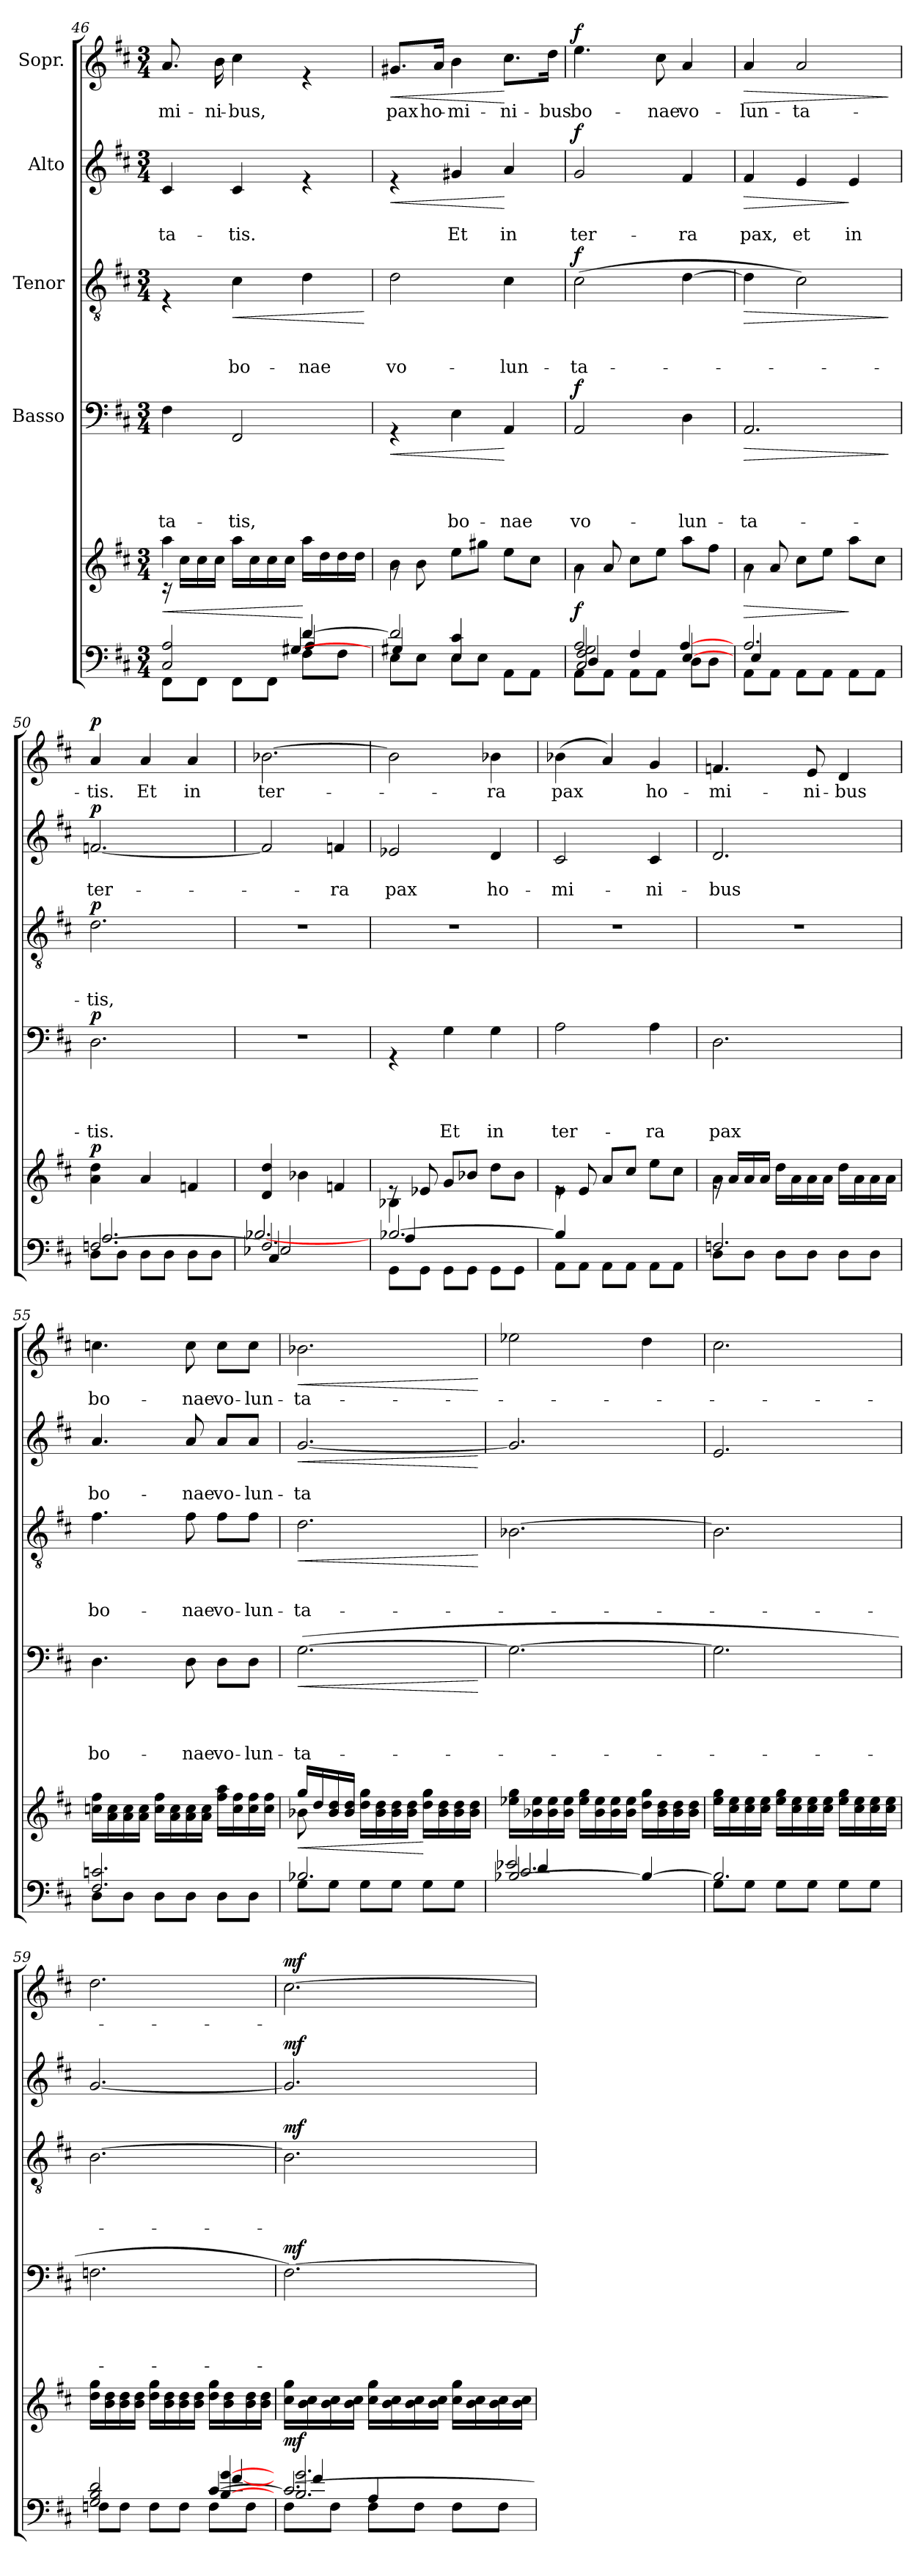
**kern	**kern	**dynam	**kern	**text	**text	**text	**text	**dynam	**kern	**text	**text	**text	**dynam	**kern	**text	**text	**dynam	**kern	**text	**dynam
*part6	*part5	*part5	*part4	*part4	*part4	*part4	*part4	*part4	*part3	*part3	*part3	*part3	*part3	*part2	*part2	*part2	*part2	*part1	*part1	*part1
*staff6	*staff5	*staff5	*staff4	*staff4	*staff4	*staff4	*staff4	*staff4	*staff3	*staff3	*staff3	*staff3	*staff3	*staff2	*staff2	*staff2	*staff2	*staff1	*staff1	*staff1
*	*	*	*I"Basso	*	*	*	*	*	*I"Tenor	*	*	*	*	*I"Alto	*	*	*	*I"Sopr.	*	*
*clefF4	*clefG2	*	*clefF4	*	*	*	*	*	*clefGv2	*	*	*	*	*clefG2	*	*	*	*clefG2	*	*
*k[f#c#]	*k[f#c#]	*	*k[f#c#]	*	*	*	*	*	*k[f#c#]	*	*	*	*	*k[f#c#]	*	*	*	*k[f#c#]	*	*
*D:	*D:	*	*D:	*	*	*	*	*	*D:	*	*	*	*	*D:	*	*	*	*D:	*	*
*M3/4	*M3/4	*	*M3/4	*	*	*	*	*	*M3/4	*	*	*	*	*M3/4	*	*	*	*M3/4	*	*
=46	=46	=46	=46	=46	=46	=46	=46	=46	=46	=46	=46	=46	=46	=46	=46	=46	=46	=46	=46	=46
*^	*	*	*	*	*	*	*	*	*	*	*	*	*	*	*	*	*	*	*	*
*	*^	*	*	*	*	*	*	*	*	*	*	*	*	*	*	*	*	*	*	*	*
*	*	*^	*	*	*	*	*	*	*	*	*	*	*	*	*	*	*	*	*	*	*	*
!	!	!	!	!	!LO:HP:b	!	!	!	!	!LO:LY:b	!	!	!	!	!	!	!	!	!LO:LY:b	!	!	!LO:LY:b	!
*	*	*	*	*^	*	*	*	*	*	*	*	*	*	*	*	*	*	*	*	*	*	*	*
2C#/ 2A/	8FF#\L	2ryy	2ryy	16rc	4aa\	<	4F#\	.	.	.	-ta-	.	4rE	.	.	.	.	4c#/	.	-ta-	.	8.a/	-mi-	.
.	.	.	.	16cc#\LL	.	.	.	.	.	.	.	.	.	.	.	.	.	.	.	.	.	.	.	.
.	8FF#\J	.	.	16cc#\	.	.	.	.	.	.	.	.	.	.	.	.	.	.	.	.	.	.	.	.
!	!	!	!	!	!	!	!	!	!	!	!	!	!	!	!	!	!	!	!	!	!	!	!LO:LY:b	!
.	.	.	.	16cc#\JJ	.	.	.	.	.	.	.	.	.	.	.	.	.	.	.	.	.	16b\	-ni-	.
!	!	!	!	!	!	!	!	!	!	!	!LO:LY:b	!	!	!	!	!LO:LY:b	!LO:HP:b	!	!	!LO:LY:b	!	!	!LO:LY:b	!
.	8FF#\L	.	.	16aa\LL	2ryy	.	2FF#/	.	.	.	-tis,	.	4c#\	.	.	bo-	<	4c#/	.	-tis.	.	4cc#\	-bus,	.
.	.	.	.	16cc#\	.	.	.	.	.	.	.	.	.	.	.	.	.	.	.	.	.	.	.	.
.	8FF#\J	.	.	16cc#\	.	.	.	.	.	.	.	.	.	.	.	.	.	.	.	.	.	.	.	.
.	.	.	.	16cc#\JJ	.	.	.	.	.	.	.	.	.	.	.	.	.	.	.	.	.	.	.	.
!	!	!	!	!	!	!	!	!	!	!	!	!	!	!	!	!LO:LY:b	!	!	!	!	!	!	!	!
[<4d/	8F#\L	[<4G#X/	4A/	16aa\LL	.	[	.	.	.	.	.	.	4d\	.	.	-nae	.	4re	.	.	.	4re	.	.
.	.	.	.	16dd\	.	.	.	.	.	.	.	.	.	.	.	.	.	.	.	.	.	.	.	.
.	8F#\J	.	.	16dd\	.	.	.	.	.	.	.	.	.	.	.	.	.	.	.	.	.	.	.	.
.	.	.	.	16dd\JJ	.	.	.	.	.	.	.	.	.	.	.	.	.	.	.	.	.	.	.	.
*v	*v	*v	*v	*	*	*	*	*	*	*	*	*	*	*	*	*	*	*	*	*	*	*	*	*
*	*v	*v	*	*	*	*	*	*	*	*	*	*	*	*	*	*	*	*	*	*	*
.	.	.	.	.	.	.	.	.	.	.	.	.	[	.	.	.	.	.	.	.
=47	=47	=47	=47	=47	=47	=47	=47	=47	=47	=47	=47	=47	=47	=47	=47	=47	=47	=47	=47	=47
*^	*^	*	*	*	*	*	*	*	*	*	*	*	*	*	*	*	*	*	*	*
*	*^	*	*	*	*	*	*	*	*	*	*	*	*	*	*	*	*	*	*	*	*	*
!	!	!	!	!	!	!	!	!	!	!	!LO:HP:b	!	!	!	!LO:LY:b	!	!	!	!	!LO:HP:b	!	!LO:LY:b	!LO:HP:b
2d/]	4G#/	8E\L	8rg	4b\	.	4rGG	.	.	.	.	<	2d\	.	.	vo-	.	4re	.	.	<	8.g#X/L	pax	<
.	.	8E\J	8b\	.	.	.	.	.	.	.	.	.	.	.	.	.	.	.	.	.	.	.	.
!	!	!	!	!	!	!	!	!	!	!	!	!	!	!	!	!	!	!	!	!	!	!LO:LY:b	!
.	.	.	.	.	.	.	.	.	.	.	.	.	.	.	.	.	.	.	.	.	16a/Jk	ho-	.
!	!	!	!	!	!	!	!	!	!	!LO:LY:b	!	!	!	!	!	!	!	!	!LO:LY:b	!	!	!LO:LY:b	!
.	8E\L	4E/ 4c#/	8ee\L	2ryy	.	4E\	.	.	.	bo-	.	.	.	.	.	.	4g#X/	.	Et	.	4b\	-mi-	.
.	8E\J	.	8gg#X\J	.	.	.	.	.	.	.	.	.	.	.	.	.	.	.	.	.	.	.	.
!	!	!	!	!	!	!	!	!	!	!LO:LY:b	!	!	!	!	!LO:LY:b	!	!	!	!LO:LY:b	!	!	!LO:LY:b	!
4ryy	8AA\L	4ryy	8ee\L	.	.	4AA/	.	.	.	-nae	[	4c#\	.	.	-lun-	.	4a/	.	in	[	8.cc#\L	-ni-	[
.	8AA\J	.	8cc#\J	.	.	.	.	.	.	.	.	.	.	.	.	.	.	.	.	.	.	.	.
!	!	!	!	!	!	!	!	!	!	!	!	!	!	!	!	!	!	!	!	!	!	!LO:LY:b	!
.	.	.	.	.	.	.	.	.	.	.	.	.	.	.	.	.	.	.	.	.	16dd\Jk	-bus	.
=48	=48	=48	=48	=48	=48	=48	=48	=48	=48	=48	=48	=48	=48	=48	=48	=48	=48	=48	=48	=48	=48	=48	=48
*	*	*^	*	*	*	*	*	*	*	*	*	*	*	*	*	*	*	*	*	*	*	*	*
!	!	!	!	!	!	!LO:DY:b	!	!	!	!	!LO:LY:b	!LO:DY:a	!	!	!	!LO:LY:b	!LO:DY:a	!	!	!LO:LY:b	!LO:DY:a	!	!LO:LY:b	!LO:DY:a
2A/	2C#/ 2F#/ 2G/	4D/	8AA\L	8rg	4a\	f	2AA/	.	.	.	vo-	f	(>2c#\	.	.	-ta-	f	2g/	.	ter-	f	4.ee\	bo-	f
.	.	.	8AA\J	8a/	.	.	.	.	.	.	.	.	.	.	.	.	.	.	.	.	.	.	.	.
.	.	8AA\L	4F#/	8cc#\L	2ryy	.	.	.	.	.	.	.	.	.	.	.	.	.	.	.	.	.	.	.
!	!	!	!	!	!	!	!	!	!	!	!	!	!	!	!	!	!	!	!	!	!	!	!LO:LY:b	!
.	.	8AA\J	.	8ee\J	.	.	.	.	.	.	.	.	.	.	.	.	.	.	.	.	.	8cc#\	-nae	.
!	!	!	!	!	!	!	!	!	!	!	!LO:LY:b	!	!	!	!	!	!	!	!	!LO:LY:b	!	!	!LO:LY:b	!
[<4E/	8D\L	[<4A/	4ryy	8aa\L	.	.	4D\	.	.	.	-lun-	.	[>4d\	.	.	.	.	4f#/	.	-ra	.	4a/	vo-	.
.	8D\J	.	.	8ff#\J	.	.	.	.	.	.	.	.	.	.	.	.	.	.	.	.	.	.	.	.
*	*	*v	*v	*	*	*	*	*	*	*	*	*	*	*	*	*	*	*	*	*	*	*	*	*
=49	=49	=49	=49	=49	=49	=49	=49	=49	=49	=49	=49	=49	=49	=49	=49	=49	=49	=49	=49	=49	=49	=49	=49
!	!	!	!	!	!LO:HP:b	!	!	!	!	!LO:LY:b	!LO:HP:b	!	!	!	!	!LO:HP:b	!	!	!LO:LY:b	!LO:HP:b	!	!LO:LY:b	!LO:HP:b
2.A/	4E/	8AA\L	8rg	4a\	>	2.AA/	.	.	.	-ta-	>	4d\]	.	.	.	>	4f#/	.	pax,	>	4a/	-lun-	>
.	.	8AA\J	8a/	.	.	.	.	.	.	.	.	.	.	.	.	.	.	.	.	.	.	.	.
!	!	!	!	!	!	!	!	!	!	!	!	!	!	!	!	!	!	!	!LO:LY:b	!	!	!LO:LY:b	!
.	2ryy	8AA\L	8cc#\L	2ryy	.	.	.	.	.	.	.	2c#\)	.	.	.	.	4e/	.	et	.	2a/	-ta-	.
.	.	8AA\J	8ee\J	.	.	.	.	.	.	.	.	.	.	.	.	.	.	.	.	.	.	.	.
!	!	!	!	!	!	!	!	!	!	!	!	!	!	!	!	!	!	!	!LO:LY:b	!	!	!	!
.	.	8AA\L	8aa\L	.	]	.	.	.	.	.	.	.	.	.	.	.	4e/	.	in	]	.	.	.
.	.	8AA\J	8cc#\J	.	.	.	.	.	.	.	.	.	.	.	.	.	.	.	.	.	.	.	.
*v	*v	*v	*	*	*	*	*	*	*	*	*	*	*	*	*	*	*	*	*	*	*	*	*
*	*v	*v	*	*	*	*	*	*	*	*	*	*	*	*	*	*	*	*	*	*	*
.	.	.	.	.	.	.	.	]	.	.	.	.	]	.	.	.	.	.	.	]
!!LO:LB:g=z
=50	=50	=50	=50	=50	=50	=50	=50	=50	=50	=50	=50	=50	=50	=50	=50	=50	=50	=50	=50	=50
*^	*	*	*	*	*	*	*	*	*	*	*	*	*	*	*	*	*	*	*	*
*	*^	*	*	*	*	*	*	*	*	*	*	*	*	*	*	*	*	*	*	*	*
!	!	!	!	!LO:DY:a	!	!	!	!	!LO:LY:b	!LO:DY:a	!	!	!	!LO:LY:b	!LO:DY:a	!	!	!LO:LY:b	!LO:DY:a	!	!LO:LY:b	!LO:DY:a
[<2.Fn/	2.A/	8D\L	4a\ 4dd\	p	2.D\	.	.	.	-tis.	p	2.d\	.	.	-tis,	p	[<2.fn/	.	ter-	p	4a/	-tis.	p
.	.	8D\J	.	.	.	.	.	.	.	.	.	.	.	.	.	.	.	.	.	.	.	.
!	!	!	!	!	!	!	!	!	!	!	!	!	!	!	!	!	!	!	!	!	!LO:LY:b	!
.	.	8D\L	4a/	.	.	.	.	.	.	.	.	.	.	.	.	.	.	.	.	4a/	Et	.
.	.	8D\J	.	.	.	.	.	.	.	.	.	.	.	.	.	.	.	.	.	.	.	.
!	!	!	!	!	!	!	!	!	!	!	!	!	!	!	!	!	!	!	!	!	!LO:LY:b	!
.	.	8D\L	4fn/	.	.	.	.	.	.	.	.	.	.	.	.	.	.	.	.	4a/	in	.
.	.	8D\J	.	.	.	.	.	.	.	.	.	.	.	.	.	.	.	.	.	.	.	.
=51	=51	=51	=51	=51	=51	=51	=51	=51	=51	=51	=51	=51	=51	=51	=51	=51	=51	=51	=51	=51	=51	=51
*	*	*^	*	*	*	*	*	*	*	*	*	*	*	*	*	*	*	*	*	*	*	*
!	!	!	!	!	!	!	!	!	!	!	!	!	!	!	!	!	!	!	!	!	!	!LO:LY:b	!
2.F/]	[<2.B-X/	4C#/	2E-X/	4d/ 4dd/	.	2.r	.	.	.	.	.	2.r	.	.	.	.	2f/]	.	.	.	[>2.b-X\	ter-	.
.	.	2ryy	.	4b-X\	.	.	.	.	.	.	.	.	.	.	.	.	.	.	.	.	.	.	.
!	!	!	!	!	!	!	!	!	!	!	!	!	!	!	!	!	!	!	!LO:LY:b	!	!	!	!
.	.	.	4ryy	4fn/	.	.	.	.	.	.	.	.	.	.	.	.	4fn/	.	-ra	.	.	.	.
=52	=52	=52	=52	=52	=52	=52	=52	=52	=52	=52	=52	=52	=52	=52	=52	=52	=52	=52	=52	=52	=52	=52	=52
*	*	*	*	*^	*	*	*	*	*	*	*	*	*	*	*	*	*	*	*	*	*	*	*
!	!	!	!	!	!	!	!	!	!	!	!	!	!	!	!	!	!	!	!	!LO:LY:b	!	!	!	!
*	*	*v	*v	*	*	*	*	*	*	*	*	*	*	*	*	*	*	*	*	*	*	*	*	*
[<2.B-/	4A/	8GG\L	8re	4B-X\	.	4rGG	.	.	.	.	.	2.r	.	.	.	.	2e-X/	.	pax	.	2b-\]	.	.
.	.	8GG\J	8e-X/	.	.	.	.	.	.	.	.	.	.	.	.	.	.	.	.	.	.	.	.
!	!	!	!	!	!	!	!	!	!	!LO:LY:b	!	!	!	!	!	!	!	!	!	!	!	!	!
.	2ryy	8GG\L	8g/L	2ryy	.	4G\	.	.	.	Et	.	.	.	.	.	.	.	.	.	.	.	.	.
.	.	8GG\J	8b-X/J	.	.	.	.	.	.	.	.	.	.	.	.	.	.	.	.	.	.	.	.
!	!	!	!	!	!	!	!	!	!	!LO:LY:b	!	!	!	!	!	!	!	!	!LO:LY:b	!	!	!LO:LY:b	!
.	.	8GG\L	8dd\L	.	.	4G\	.	.	.	in	.	.	.	.	.	.	4d/	.	ho-	.	4b-X\	-ra	.
.	.	8GG\J	8b-\J	.	.	.	.	.	.	.	.	.	.	.	.	.	.	.	.	.	.	.	.
=53	=53	=53	=53	=53	=53	=53	=53	=53	=53	=53	=53	=53	=53	=53	=53	=53	=53	=53	=53	=53	=53	=53	=53
!	!	!	!	!	!	!	!	!	!	!LO:LY:b	!	!	!	!	!	!	!	!	!LO:LY:b	!	!	!LO:LY:b	!
*	*v	*v	*	*	*	*	*	*	*	*	*	*	*	*	*	*	*	*	*	*	*	*	*
4B-/]	8AA\L	8re	4e\	.	2A\	.	.	.	ter-	.	2.r	.	.	.	.	2c#/	.	-mi-	.	(>4b-X\	pax	.
.	8AA\J	8e/	.	.	.	.	.	.	.	.	.	.	.	.	.	.	.	.	.	.	.	.
2ryy	8AA\L	8a/L	2ryy	.	.	.	.	.	.	.	.	.	.	.	.	.	.	.	.	4a/)	.	.
.	8AA\J	8cc#/J	.	.	.	.	.	.	.	.	.	.	.	.	.	.	.	.	.	.	.	.
!	!	!	!	!	!	!	!	!	!LO:LY:b	!	!	!	!	!	!	!	!	!LO:LY:b	!	!	!LO:LY:b	!
.	8AA\L	8ee\L	.	.	4A\	.	.	.	-ra	.	.	.	.	.	.	4c#/	.	-ni-	.	4g/	ho-	.
.	8AA\J	8cc#\J	.	.	.	.	.	.	.	.	.	.	.	.	.	.	.	.	.	.	.	.
=54	=54	=54	=54	=54	=54	=54	=54	=54	=54	=54	=54	=54	=54	=54	=54	=54	=54	=54	=54	=54	=54	=54
!	!	!	!	!	!	!	!	!	!LO:LY:b	!	!	!	!	!	!	!	!	!LO:LY:b	!	!	!LO:LY:b	!
2.Fn/	8D\L	16rg	4a\	.	2.D\	.	.	.	pax	.	2.r	.	.	.	.	2.d/	.	-bus	.	4.fn/	-mi-	.
.	.	16a/LL	.	.	.	.	.	.	.	.	.	.	.	.	.	.	.	.	.	.	.	.
.	8D\J	16a/	.	.	.	.	.	.	.	.	.	.	.	.	.	.	.	.	.	.	.	.
.	.	16a/JJ	.	.	.	.	.	.	.	.	.	.	.	.	.	.	.	.	.	.	.	.
.	8D\L	16dd\LL	2ryy	.	.	.	.	.	.	.	.	.	.	.	.	.	.	.	.	.	.	.
.	.	16a\	.	.	.	.	.	.	.	.	.	.	.	.	.	.	.	.	.	.	.	.
!	!	!	!	!	!	!	!	!	!	!	!	!	!	!	!	!	!	!	!	!	!LO:LY:b	!
.	8D\J	16a\	.	.	.	.	.	.	.	.	.	.	.	.	.	.	.	.	.	8e/	-ni-	.
.	.	16a\JJ	.	.	.	.	.	.	.	.	.	.	.	.	.	.	.	.	.	.	.	.
!	!	!	!	!	!	!	!	!	!	!	!	!	!	!	!	!	!	!	!	!	!LO:LY:b	!
.	8D\L	16dd\LL	.	.	.	.	.	.	.	.	.	.	.	.	.	.	.	.	.	4d/	-bus	.
.	.	16a\	.	.	.	.	.	.	.	.	.	.	.	.	.	.	.	.	.	.	.	.
.	8D\J	16a\	.	.	.	.	.	.	.	.	.	.	.	.	.	.	.	.	.	.	.	.
.	.	16a\JJ	.	.	.	.	.	.	.	.	.	.	.	.	.	.	.	.	.	.	.	.
*	*	*v	*v	*	*	*	*	*	*	*	*	*	*	*	*	*	*	*	*	*	*	*
=55	=55	=55	=55	=55	=55	=55	=55	=55	=55	=55	=55	=55	=55	=55	=55	=55	=55	=55	=55	=55	=55
!	!	!	!	!	!	!	!	!LO:LY:b	!	!	!	!	!LO:LY:b	!	!	!	!LO:LY:b	!	!	!LO:LY:b	!
2.F#/ 2.cn/	8D\L	16ccn\ 16ff#\LL	.	4.D\	.	.	.	bo-	.	4.f#\	.	.	bo-	.	4.a/	.	bo-	.	4.ccn\	bo-	.
.	.	16a\ 16cc\	.	.	.	.	.	.	.	.	.	.	.	.	.	.	.	.	.	.	.
.	8D\J	16a\ 16cc\	.	.	.	.	.	.	.	.	.	.	.	.	.	.	.	.	.	.	.
.	.	16a\ 16cc\JJ	.	.	.	.	.	.	.	.	.	.	.	.	.	.	.	.	.	.	.
.	8D\L	16cc\ 16ff#\LL	.	.	.	.	.	.	.	.	.	.	.	.	.	.	.	.	.	.	.
.	.	16a\ 16cc\	.	.	.	.	.	.	.	.	.	.	.	.	.	.	.	.	.	.	.
!	!	!	!	!	!	!	!	!LO:LY:b	!	!	!	!	!LO:LY:b	!	!	!	!LO:LY:b	!	!	!LO:LY:b	!
.	8D\J	16a\ 16cc\	.	8D\	.	.	.	-nae	.	8f#\	.	.	-nae	.	8a/	.	-nae	.	8cc\	-nae	.
.	.	16a\ 16cc\JJ	.	.	.	.	.	.	.	.	.	.	.	.	.	.	.	.	.	.	.
!	!	!	!	!	!	!	!	!LO:LY:b	!	!	!	!	!LO:LY:b	!	!	!	!LO:LY:b	!	!	!LO:LY:b	!
.	8D\L	16ff#\ 16aa\LL	.	8D\L	.	.	.	vo-	.	8f#\L	.	.	vo-	.	8a/L	.	vo-	.	8cc\L	vo-	.
.	.	16cc\ 16ff#\	.	.	.	.	.	.	.	.	.	.	.	.	.	.	.	.	.	.	.
!	!	!	!	!	!	!	!	!LO:LY:b	!	!	!	!	!LO:LY:b	!	!	!	!LO:LY:b	!	!	!LO:LY:b	!
.	8D\J	16cc\ 16ff#\	.	8D\J	.	.	.	-lun-	.	8f#\J	.	.	-lun-	.	8a/J	.	-lun-	.	8cc\J	-lun-	.
.	.	16cc\ 16ff#\JJ	.	.	.	.	.	.	.	.	.	.	.	.	.	.	.	.	.	.	.
!!LO:PB:g=z
=56	=56	=56	=56	=56	=56	=56	=56	=56	=56	=56	=56	=56	=56	=56	=56	=56	=56	=56	=56	=56	=56
!	!	!	!LO:HP:b	!	!	!	!	!LO:LY:b	!LO:HP:b	!	!	!	!LO:LY:b	!LO:HP:b	!	!	!LO:LY:b	!LO:HP:b	!	!LO:LY:b	!LO:HP:b
*	*	*^	*	*	*	*	*	*	*	*	*	*	*	*	*	*	*	*	*	*	*
2.B-X/	8G\L	16gg/LL	8b-X\	<	(>[>2.G\	.	.	.	-ta-	<	2.d\	.	.	-ta-	<	[<2.g/	.	-ta	<	2.b-X\	-ta-	<
.	.	16dd/	.	.	.	.	.	.	.	.	.	.	.	.	.	.	.	.	.	.	.	.
.	8G\J	16b-/ 16dd/	2ryy	.	.	.	.	.	.	.	.	.	.	.	.	.	.	.	.	.	.	.
.	.	16b-/ 16dd/JJ	.	.	.	.	.	.	.	.	.	.	.	.	.	.	.	.	.	.	.	.
.	8G\L	16dd\ 16gg\LL	.	.	.	.	.	.	.	.	.	.	.	.	.	.	.	.	.	.	.	.
.	.	16b-\ 16dd\	.	.	.	.	.	.	.	.	.	.	.	.	.	.	.	.	.	.	.	.
.	8G\J	16b-\ 16dd\	.	.	.	.	.	.	.	.	.	.	.	.	.	.	.	.	.	.	.	.
.	.	16b-\ 16dd\JJ	.	.	.	.	.	.	.	.	.	.	.	.	.	.	.	.	.	.	.	.
.	8G\L	16dd\ 16gg\LL	.	[	.	.	.	.	.	.	.	.	.	.	.	.	.	.	.	.	.	.
.	.	16b-\ 16dd\	.	.	.	.	.	.	.	.	.	.	.	.	.	.	.	.	.	.	.	.
.	8G\J	16b-\ 16dd\	8ryy	.	.	.	.	.	.	.	.	.	.	.	.	.	.	.	.	.	.	.
.	.	16b-\ 16dd\JJ	.	.	.	.	.	.	.	.	.	.	.	.	.	.	.	.	.	.	.	.
*v	*v	*	*	*	*	*	*	*	*	*	*	*	*	*	*	*	*	*	*	*	*	*
*	*v	*v	*	*	*	*	*	*	*	*	*	*	*	*	*	*	*	*	*	*	*
.	.	.	.	.	.	.	.	[	.	.	.	.	[	.	.	.	[	.	.	[
=57	=57	=57	=57	=57	=57	=57	=57	=57	=57	=57	=57	=57	=57	=57	=57	=57	=57	=57	=57	=57
*^	*	*	*	*	*	*	*	*	*	*	*	*	*	*	*	*	*	*	*	*
*	*^	*	*	*	*	*	*	*	*	*	*	*	*	*	*	*	*	*	*	*	*
*	*	*^	*	*	*	*	*	*	*	*	*	*	*	*	*	*	*	*	*	*	*	*
[<2B-X/	2.c#/	2e-X/	4d/	16ee-X\ 16gg\LL	.	2.G\_	.	.	.	.	.	[>2.B-X\	.	.	.	.	2.g/]	.	.	.	2ee-X\	.	.
.	.	.	.	16b-X\ 16ee-\	.	.	.	.	.	.	.	.	.	.	.	.	.	.	.	.	.	.	.
.	.	.	.	16b-\ 16ee-\	.	.	.	.	.	.	.	.	.	.	.	.	.	.	.	.	.	.	.
.	.	.	.	16b-\ 16ee-\JJ	.	.	.	.	.	.	.	.	.	.	.	.	.	.	.	.	.	.	.
.	.	.	2ryy	16ee-\ 16gg\LL	.	.	.	.	.	.	.	.	.	.	.	.	.	.	.	.	.	.	.
.	.	.	.	16b-\ 16ee-\	.	.	.	.	.	.	.	.	.	.	.	.	.	.	.	.	.	.	.
.	.	.	.	16b-\ 16ee-\	.	.	.	.	.	.	.	.	.	.	.	.	.	.	.	.	.	.	.
.	.	.	.	16b-\ 16ee-\JJ	.	.	.	.	.	.	.	.	.	.	.	.	.	.	.	.	.	.	.
4B-/_	.	4ryy	.	16dd\ 16gg\LL	.	.	.	.	.	.	.	.	.	.	.	.	.	.	.	.	4dd\	.	.
.	.	.	.	16b-\ 16dd\	.	.	.	.	.	.	.	.	.	.	.	.	.	.	.	.	.	.	.
.	.	.	.	16b-\ 16dd\	.	.	.	.	.	.	.	.	.	.	.	.	.	.	.	.	.	.	.
.	.	.	.	16b-\ 16dd\JJ	.	.	.	.	.	.	.	.	.	.	.	.	.	.	.	.	.	.	.
*	*v	*v	*v	*	*	*	*	*	*	*	*	*	*	*	*	*	*	*	*	*	*	*	*
=58	=58	=58	=58	=58	=58	=58	=58	=58	=58	=58	=58	=58	=58	=58	=58	=58	=58	=58	=58	=58	=58
2.B-/]	8G\L	16ee\ 16gg\LL	.	2.G\]	.	.	.	.	.	2.B-\]	.	.	.	.	2.e/	.	.	.	2.cc#\	.	.
.	.	16cc#\ 16ee\	.	.	.	.	.	.	.	.	.	.	.	.	.	.	.	.	.	.	.
.	8G\J	16cc#\ 16ee\	.	.	.	.	.	.	.	.	.	.	.	.	.	.	.	.	.	.	.
.	.	16cc#\ 16ee\JJ	.	.	.	.	.	.	.	.	.	.	.	.	.	.	.	.	.	.	.
.	8G\L	16ee\ 16gg\LL	.	.	.	.	.	.	.	.	.	.	.	.	.	.	.	.	.	.	.
.	.	16cc#\ 16ee\	.	.	.	.	.	.	.	.	.	.	.	.	.	.	.	.	.	.	.
.	8G\J	16cc#\ 16ee\	.	.	.	.	.	.	.	.	.	.	.	.	.	.	.	.	.	.	.
.	.	16cc#\ 16ee\JJ	.	.	.	.	.	.	.	.	.	.	.	.	.	.	.	.	.	.	.
.	8G\L	16ee\ 16gg\LL	.	.	.	.	.	.	.	.	.	.	.	.	.	.	.	.	.	.	.
.	.	16cc#\ 16ee\	.	.	.	.	.	.	.	.	.	.	.	.	.	.	.	.	.	.	.
.	8G\J	16cc#\ 16ee\	.	.	.	.	.	.	.	.	.	.	.	.	.	.	.	.	.	.	.
.	.	16cc#\ 16ee\JJ	.	.	.	.	.	.	.	.	.	.	.	.	.	.	.	.	.	.	.
=59	=59	=59	=59	=59	=59	=59	=59	=59	=59	=59	=59	=59	=59	=59	=59	=59	=59	=59	=59	=59	=59
*^	*^	*	*	*	*	*	*	*	*	*	*	*	*	*	*	*	*	*	*	*	*
2G/ 2B/ 2d/	8Fn\L	2ryy	2ryy	16dd\ 16gg\LL	.	2.Fn\	.	.	.	.	.	[>2.B\	.	.	.	.	[<2.g/	.	.	.	2.dd\	.	.
.	.	.	.	16b\ 16dd\	.	.	.	.	.	.	.	.	.	.	.	.	.	.	.	.	.	.	.
.	8F\J	.	.	16b\ 16dd\	.	.	.	.	.	.	.	.	.	.	.	.	.	.	.	.	.	.	.
.	.	.	.	16b\ 16dd\JJ	.	.	.	.	.	.	.	.	.	.	.	.	.	.	.	.	.	.	.
.	8F\L	.	.	16dd\ 16gg\LL	.	.	.	.	.	.	.	.	.	.	.	.	.	.	.	.	.	.	.
.	.	.	.	16b\ 16dd\	.	.	.	.	.	.	.	.	.	.	.	.	.	.	.	.	.	.	.
.	8F\J	.	.	16b\ 16dd\	.	.	.	.	.	.	.	.	.	.	.	.	.	.	.	.	.	.	.
.	.	.	.	16b\ 16dd\JJ	.	.	.	.	.	.	.	.	.	.	.	.	.	.	.	.	.	.	.
[<4c#/	8F\L	[<4B/ [<4g/	[<4f#/	16dd\ 16gg\LL	.	.	.	.	.	.	.	.	.	.	.	.	.	.	.	.	.	.	.
.	.	.	.	16b\ 16dd\	.	.	.	.	.	.	.	.	.	.	.	.	.	.	.	.	.	.	.
.	8F\J	.	.	16b\ 16dd\	.	.	.	.	.	.	.	.	.	.	.	.	.	.	.	.	.	.	.
.	.	.	.	16b\ 16dd\JJ	.	.	.	.	.	.	.	.	.	.	.	.	.	.	.	.	.	.	.
=60	=60	=60	=60	=60	=60	=60	=60	=60	=60	=60	=60	=60	=60	=60	=60	=60	=60	=60	=60	=60	=60	=60	=60
!	!	!	!	!	!LO:DY:b	!	!	!	!	!	!LO:DY:a	!	!	!	!	!LO:DY:a	!	!	!	!LO:DY:a	!	!	!LO:DY:a
2.c#/_	2.B/ 2.g/	4f#/	8F#\L	16cc#\ 16gg\LL	mf	[>2.F#\)	.	.	.	.	mf	2.B\]	.	.	.	mf	2.g/]	.	.	mf	[>2.cc#\	.	mf
.	.	.	.	16b\ 16cc#\	.	.	.	.	.	.	.	.	.	.	.	.	.	.	.	.	.	.	.
.	.	.	8F#\J	16b\ 16cc#\	.	.	.	.	.	.	.	.	.	.	.	.	.	.	.	.	.	.	.
.	.	.	.	16b\ 16cc#\JJ	.	.	.	.	.	.	.	.	.	.	.	.	.	.	.	.	.	.	.
.	.	8F#\L	4A/	16cc#\ 16gg\LL	.	.	.	.	.	.	.	.	.	.	.	.	.	.	.	.	.	.	.
.	.	.	.	16b\ 16cc#\	.	.	.	.	.	.	.	.	.	.	.	.	.	.	.	.	.	.	.
.	.	8F#\J	.	16b\ 16cc#\	.	.	.	.	.	.	.	.	.	.	.	.	.	.	.	.	.	.	.
.	.	.	.	16b\ 16cc#\JJ	.	.	.	.	.	.	.	.	.	.	.	.	.	.	.	.	.	.	.
.	.	8F#\L	4ryy	16cc#\ 16gg\LL	.	.	.	.	.	.	.	.	.	.	.	.	.	.	.	.	.	.	.
.	.	.	.	16b\ 16cc#\	.	.	.	.	.	.	.	.	.	.	.	.	.	.	.	.	.	.	.
.	.	8F#\J	.	16b\ 16cc#\	.	.	.	.	.	.	.	.	.	.	.	.	.	.	.	.	.	.	.
.	.	.	.	16b\ 16cc#\JJ	.	.	.	.	.	.	.	.	.	.	.	.	.	.	.	.	.	.	.
*v	*v	*v	*v	*	*	*	*	*	*	*	*	*	*	*	*	*	*	*	*	*	*	*	*
=	=	=	=	=	=	=	=	=	=	=	=	=	=	=	=	=	=	=	=	=
*-	*-	*-	*-	*-	*-	*-	*-	*-	*-	*-	*-	*-	*-	*-	*-	*-	*-	*-	*-	*-
